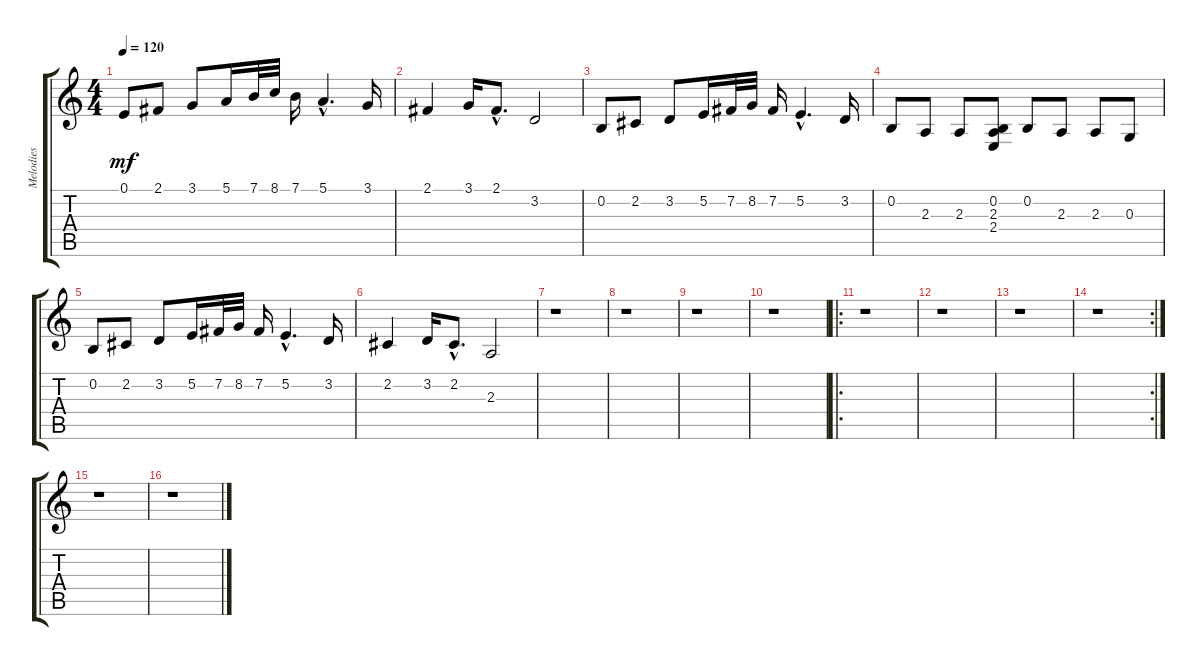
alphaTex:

\track ("Melodies" "Melodies") {instrument panflute}
\staff {score tabs}
\tuning (E4 B3 G3 D3 A2 E2) {hide}
\ts (4 4)
\tempo 120
\clef g2
\ks c
0.1.8{dy mf} 2.1.8 3.1.8 5.1.16 7.1.32 8.1.32 7.1.16 5.1{hac}.4{d} 3.1.16 |
2.1.4 3.1.16 2.1{hac}.8{d} 3.2.2 |
0.2.8 2.2.8 3.2.8 5.2.16 7.2.32 8.2.32 7.2.16 5.2{hac}.4{d} 3.2.16 |
0.2.8 2.3.8 2.3.8 (0.2 2.3 2.4).8 0.2.8 2.3.8 2.3.8 0.3.8 |
0.2.8 2.2.8 3.2.8 5.2.16 7.2.32 8.2.32 7.2.16 5.2{hac}.4{d} 3.2.16 |
2.2.4 3.2.16 2.2{hac}.8{d} 2.3.2 |
r.1 |
r.1 |
r.1 |
r.1 |
\ro
r.1 |
r.1 |
r.1 |
\rc 2
r.1 |
r.1 |
r.1
